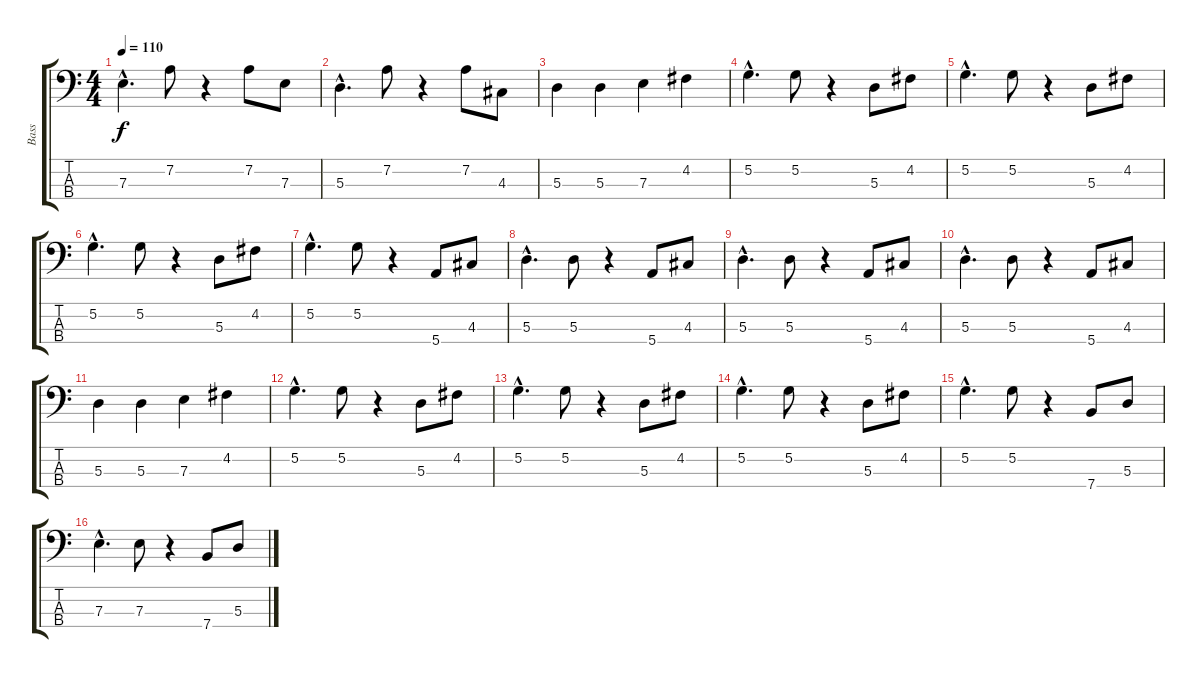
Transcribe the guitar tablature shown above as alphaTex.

\track ("Bass" "Bass") {instrument electricbassfinger}
\staff {score tabs}
\tuning (G2 D2 A1 E1) {hide}
\ts (4 4)
\tempo 110
\clef f4
\ks c
7.3{hac}.4{d dy f} 7.2.8 r.4 7.2.8 7.3.8 |
5.3{hac}.4{d} 7.2.8 r.4 7.2.8 4.3.8 |
5.3.4 5.3.4 7.3.4 4.2.4 |
5.2{hac}.4{d} 5.2.8 r.4 5.3.8 4.2.8 |
5.2{hac}.4{d} 5.2.8 r.4 5.3.8 4.2.8 |
5.2{hac}.4{d} 5.2.8 r.4 5.3.8 4.2.8 |
5.2{hac}.4{d} 5.2.8 r.4 5.4.8 4.3.8 |
5.3{hac}.4{d} 5.3.8 r.4 5.4.8 4.3.8 |
5.3{hac}.4{d} 5.3.8 r.4 5.4.8 4.3.8 |
5.3{hac}.4{d} 5.3.8 r.4 5.4.8 4.3.8 |
5.3.4 5.3.4 7.3.4 4.2.4 |
5.2{hac}.4{d} 5.2.8 r.4 5.3.8 4.2.8 |
5.2{hac}.4{d} 5.2.8 r.4 5.3.8 4.2.8 |
5.2{hac}.4{d} 5.2.8 r.4 5.3.8 4.2.8 |
5.2{hac}.4{d} 5.2.8 r.4 7.4.8 5.3.8 |
7.3{hac}.4{d} 7.3.8 r.4 7.4.8 5.3.8
